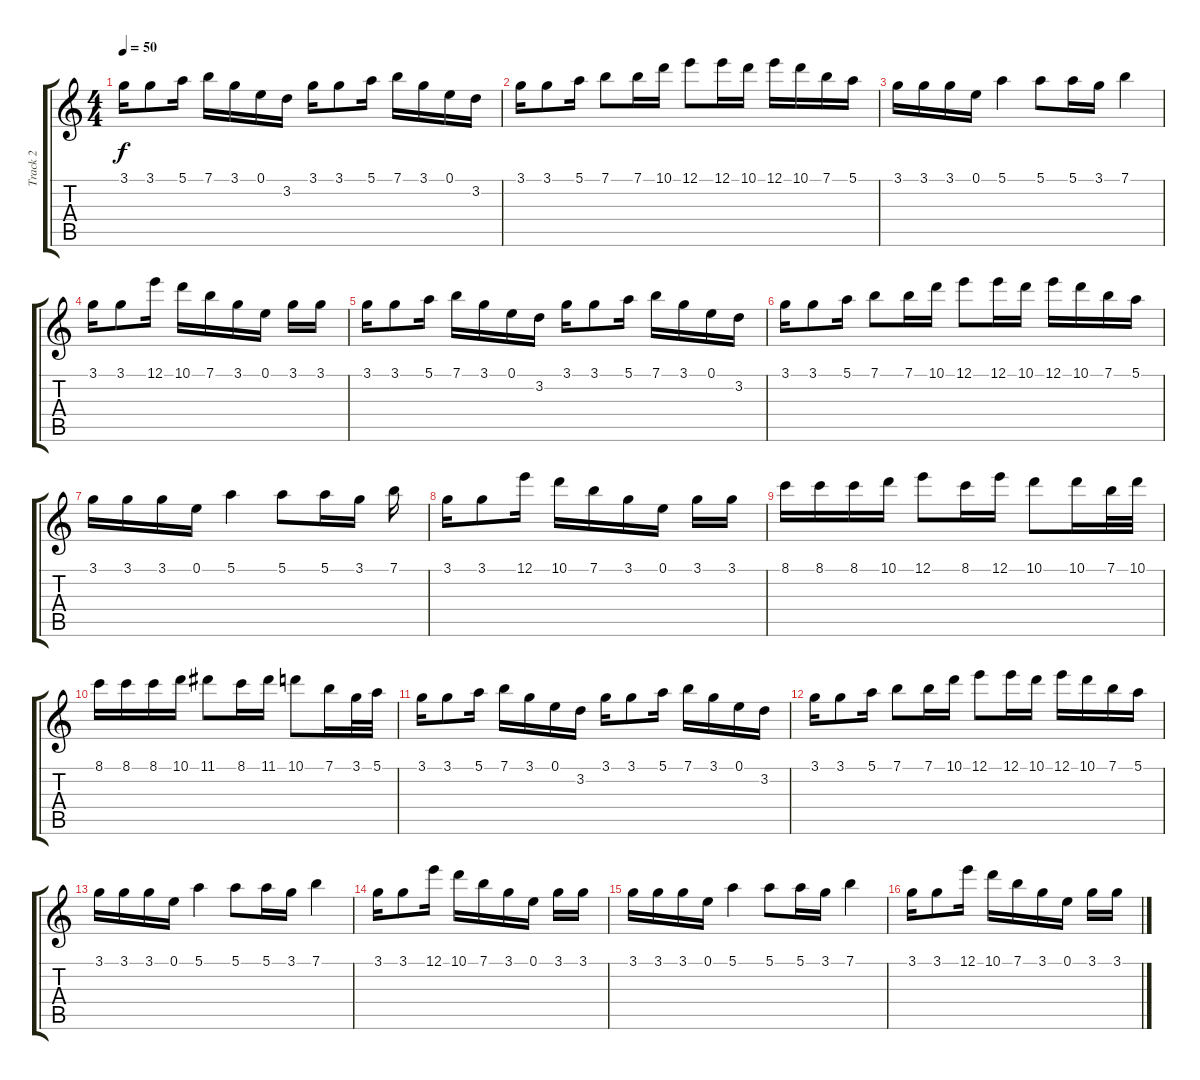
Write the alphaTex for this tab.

\track ("Track 2" "Track 2") {instrument acousticguitarsteel}
\staff {score tabs}
\tuning (E4 B3 G3 D3 A2 E2) {hide}
\ts (4 4)
\tempo 50
\clef g2
\ks c
3.1.16{dy f instrument acousticguitarsteel} 3.1.8 5.1.16 7.1.16 3.1.16 0.1.16 3.2.16 3.1.16 3.1.8 5.1.16 7.1.16 3.1.16 0.1.16 3.2.16 |
3.1.16 3.1.8 5.1.16 7.1.8 7.1.16 10.1.16 12.1.8 12.1.16 10.1.16 12.1.16 10.1.16 7.1.16 5.1.16 |
3.1.16 3.1.16 3.1.16 0.1.16 5.1.4 5.1.8 5.1.16 3.1.16 7.1.4 |
3.1.16 3.1.8 12.1.16 10.1.16 7.1.16 3.1.16 0.1.16 3.1.16 3.1.16 |
3.1.16 3.1.8 5.1.16 7.1.16 3.1.16 0.1.16 3.2.16 3.1.16 3.1.8 5.1.16 7.1.16 3.1.16 0.1.16 3.2.16 |
3.1.16 3.1.8 5.1.16 7.1.8 7.1.16 10.1.16 12.1.8 12.1.16 10.1.16 12.1.16 10.1.16 7.1.16 5.1.16 |
3.1.16 3.1.16 3.1.16 0.1.16 5.1.4 5.1.8 5.1.16 3.1.16 7.1.16 |
3.1.16 3.1.8 12.1.16 10.1.16 7.1.16 3.1.16 0.1.16 3.1.16 3.1.16 |
8.1.16 8.1.16 8.1.16 10.1.16 12.1.8 8.1.16 12.1.16 10.1.8 10.1.16 7.1.32 10.1.32 |
8.1.16 8.1.16 8.1.16 10.1.16 11.1.8 8.1.16 11.1.16 10.1.8 7.1.16 3.1.32 5.1.32 |
3.1.16 3.1.8 5.1.16 7.1.16 3.1.16 0.1.16 3.2.16 3.1.16 3.1.8 5.1.16 7.1.16 3.1.16 0.1.16 3.2.16 |
3.1.16 3.1.8 5.1.16 7.1.8 7.1.16 10.1.16 12.1.8 12.1.16 10.1.16 12.1.16 10.1.16 7.1.16 5.1.16 |
3.1.16 3.1.16 3.1.16 0.1.16 5.1.4 5.1.8 5.1.16 3.1.16 7.1.4 |
3.1.16 3.1.8 12.1.16 10.1.16 7.1.16 3.1.16 0.1.16 3.1.16 3.1.16 |
3.1.16 3.1.16 3.1.16 0.1.16 5.1.4 5.1.8 5.1.16 3.1.16 7.1.4 |
3.1.16 3.1.8 12.1.16 10.1.16 7.1.16 3.1.16 0.1.16 3.1.16 3.1.16
